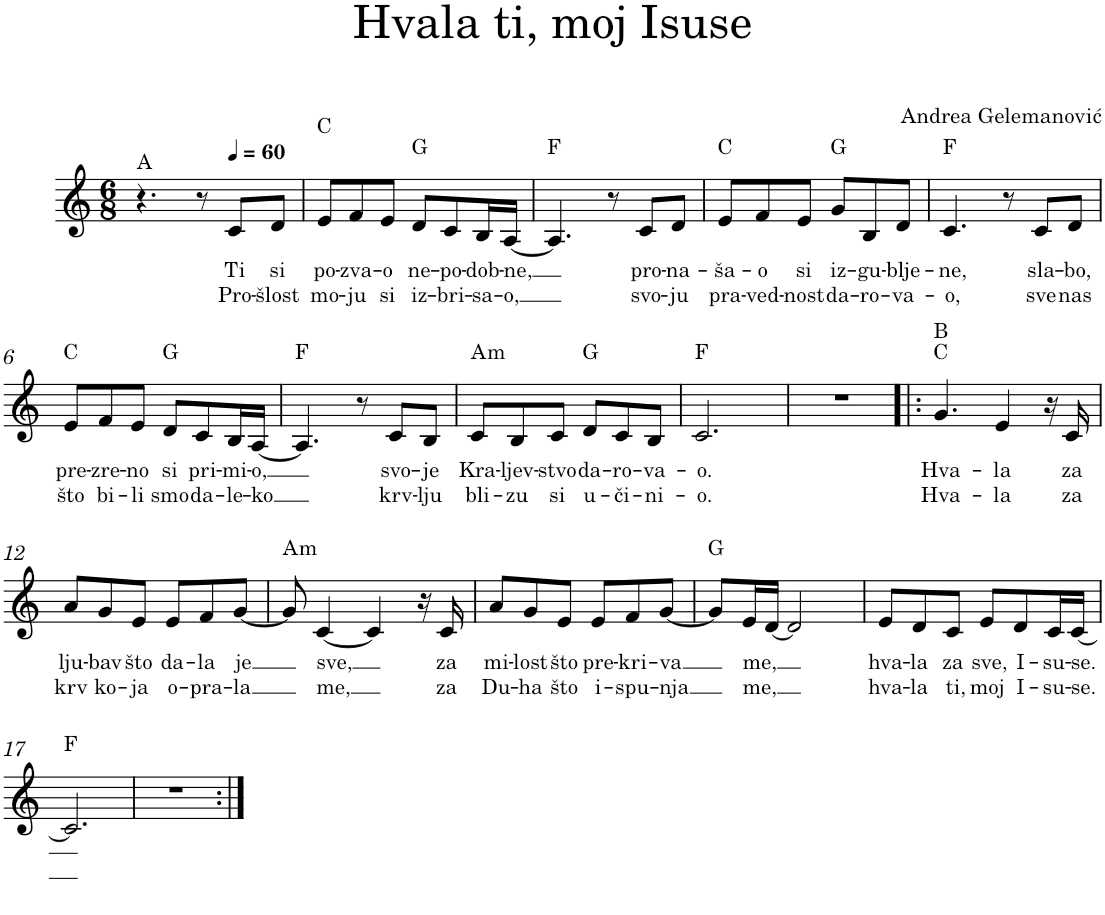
**kern	**text	**text	**harte
*part1	*part1	*part1	*part1
*staff1	*staff1	*staff1	*
*I"Women	*	*	*
*clefG2	*	*	*
*k[]	*	*	*
*M6/8	*	*	*
=1	=1	=1	=1
!LO:TX:a:t=A	!	!	!
4.r	.	.	.
8r	.	.	.
*MM60	*	*	*
!	!LO:LY:b	!LO:LY:b	!
8c/L	Ti	Pro-	.
!	!LO:LY:b	!LO:LY:b	!
8d/J	si	-šlost	.
=2	=2	=2	=2
!	!LO:LY:b	!LO:LY:b	!LO:H:n=1:kt=N.C.
8e/L	po-	mo-	N C:maj
!	!LO:LY:b	!LO:LY:b	!
8f/	-zva-	-ju	.
!	!LO:LY:b	!LO:LY:b	!
8e/J	-o	si	.
!	!LO:LY:b	!LO:LY:b	!
8d/L	ne-	iz-	G:maj
!	!LO:LY:b	!LO:LY:b	!
8c/	-po-	-bri-	.
!	!LO:LY:b	!LO:LY:b	!
16B/L	-dob-	-sa-	.
!	!LO:LY:b	!LO:LY:b	!
[16A/JJ	-ne,	-o,	.
=3	=3	=3	=3
4.A/]	.	.	F:maj
8r	.	.	.
!	!LO:LY:b	!LO:LY:b	!
8c/L	pro-	svo-	.
!	!LO:LY:b	!LO:LY:b	!
8d/J	-na-	-ju	.
=4	=4	=4	=4
!	!LO:LY:b	!LO:LY:b	!
8e/L	-ša-	pra-	C:maj
!	!LO:LY:b	!LO:LY:b	!
8f/	-o	-ved-	.
!	!LO:LY:b	!LO:LY:b	!
8e/J	si	-nost	.
!	!LO:LY:b	!LO:LY:b	!
8g/L	iz-	da-	G:maj
!	!LO:LY:b	!LO:LY:b	!
8B/	-gu-	-ro-	.
!	!LO:LY:b	!LO:LY:b	!
8d/J	-blje-	-va-	.
=5	=5	=5	=5
!	!LO:LY:b	!LO:LY:b	!
4.c/	-ne,	-o,	F:maj
8r	.	.	.
!	!LO:LY:b	!LO:LY:b	!
8c/L	sla-	sve	.
!	!LO:LY:b	!LO:LY:b	!
8d/J	-bo,	nas	.
!!LO:LB:g=z
=6	=6	=6	=6
!	!LO:LY:b	!LO:LY:b	!
8e/L	pre-	što	C:maj
!	!LO:LY:b	!LO:LY:b	!
8f/	-zre-	bi-	.
!	!LO:LY:b	!LO:LY:b	!
8e/J	-no	-li	.
!	!LO:LY:b	!LO:LY:b	!
8d/L	si	smo	G:maj
!	!LO:LY:b	!LO:LY:b	!
8c/	pri-	da-	.
!	!LO:LY:b	!LO:LY:b	!
16B/L	-mi-	-le-	.
!	!LO:LY:b	!LO:LY:b	!
[16A/JJ	-o,	-ko	.
=7	=7	=7	=7
4.A/]	.	.	F:maj
8r	.	.	.
!	!LO:LY:b	!LO:LY:b	!
8c/L	svo-	krv-	.
!	!LO:LY:b	!LO:LY:b	!
8B/J	-je	-lju	.
=8	=8	=8	=8
!	!LO:LY:b	!LO:LY:b	!LO:H:kt=m
8c/L	Kra-	bli-	A:min
!	!LO:LY:b	!LO:LY:b	!
8B/	-ljev-	-zu	.
!	!LO:LY:b	!LO:LY:b	!
8c/J	-stvo	si	.
!	!LO:LY:b	!LO:LY:b	!
8d/L	da-	u-	G:maj
!	!LO:LY:b	!LO:LY:b	!
8c/	-ro-	-či-	.
!	!LO:LY:b	!LO:LY:b	!
8B/J	-va-	-ni-	.
=9	=9	=9	=9
!	!LO:LY:b	!LO:LY:b	!
2.c/	-o.	-o.	F:maj
=10	=10	=10	=10
2.r	.	.	.
=11!|:	=11!|:	=11!|:	=11!|:
!LO:TX:a:t=B	!	!	!
!	!LO:LY:b	!LO:LY:b	!
4.g/	Hva-	Hva-	C:maj
!	!LO:LY:b	!LO:LY:b	!
4e/	-la	-la	.
16r	.	.	.
!	!LO:LY:b	!LO:LY:b	!
16c/	za	za	.
!!LO:LB:g=z
=12	=12	=12	=12
!	!LO:LY:b	!LO:LY:b	!
8a/L	lju-	krv	.
!	!LO:LY:b	!LO:LY:b	!
8g/	-bav	ko-	.
!	!LO:LY:b	!LO:LY:b	!
8e/J	što	-ja	.
!	!LO:LY:b	!LO:LY:b	!
8e/L	da-	o-	.
!	!LO:LY:b	!LO:LY:b	!
8f/	-la	-pra-	.
!	!LO:LY:b	!LO:LY:b	!
[8g/J	je	-la	.
=13	=13	=13	=13
!	!	!	!LO:H:kt=m
8g/]	.	.	A:min
!	!LO:LY:b	!LO:LY:b	!
[4c/	sve,	me,	.
4c/]	.	.	.
16r	.	.	.
!	!LO:LY:b	!LO:LY:b	!
16c/	za	za	.
=14	=14	=14	=14
!	!LO:LY:b	!LO:LY:b	!
8a/L	mi-	Du-	.
!	!LO:LY:b	!LO:LY:b	!
8g/	-lost	-ha	.
!	!LO:LY:b	!LO:LY:b	!
8e/J	što	što	.
!	!LO:LY:b	!LO:LY:b	!
8e/L	pre-	i-	.
!	!LO:LY:b	!LO:LY:b	!
8f/	-kri-	-spu-	.
!	!LO:LY:b	!LO:LY:b	!
[8g/J	-va	-nja	.
=15	=15	=15	=15
8g/L]	.	.	G:maj
!	!LO:LY:b	!LO:LY:b	!
16e/L	me,	me,	.
[16d/JJ	.	.	.
2d/]	.	.	.
=16	=16	=16	=16
!	!LO:LY:b	!LO:LY:b	!
8e/L	hva-	hva-	.
!	!LO:LY:b	!LO:LY:b	!
8d/	-la	-la	.
!	!LO:LY:b	!LO:LY:b	!
8c/J	za	ti,	.
!	!LO:LY:b	!LO:LY:b	!
8e/L	sve,	moj	.
!	!LO:LY:b	!LO:LY:b	!
8d/	I-	I-	.
!	!LO:LY:b	!LO:LY:b	!
16c/L	-su-	-su-	.
!	!LO:LY:b	!LO:LY:b	!
[16c/JJ	-se.	-se.	.
!!LO:LB:g=z
=17	=17	=17	=17
2.c/]	.	.	F:maj
=18	=18	=18	=18
2.r	.	.	.
=:|!	=:|!	=:|!	=:|!
*-	*-	*-	*-
